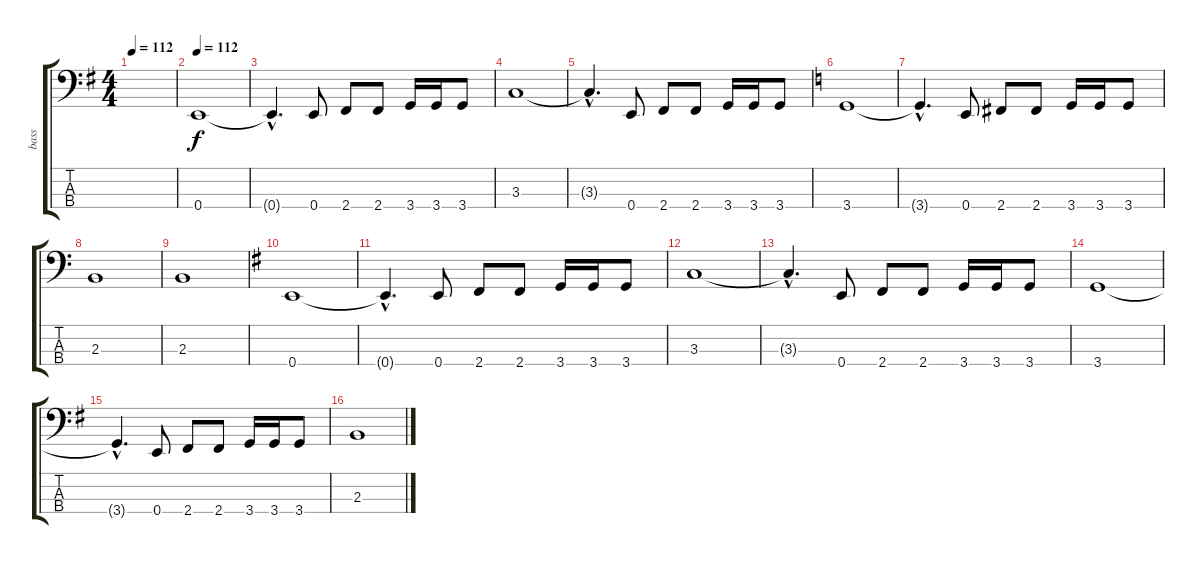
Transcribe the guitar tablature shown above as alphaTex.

\track ("bass" "bass") {instrument electricbassfinger}
\staff {score tabs}
\tuning (G2 D2 A1 E1) {hide}
\ts (4 4)
\tempo 112
\clef f4
\ks g
|
\tempo 112
0.4.1 |
0.4{hac t}.4{d} 0.4.8 2.4.8 2.4.8 3.4.16 3.4.16 3.4.8 |
3.3.1 |
3.3{hac t}.4{d} 0.4.8 2.4.8 2.4.8 3.4.16 3.4.16 3.4.8 |
\ks c
3.4.1 |
3.4{hac t}.4{d} 0.4.8 2.4.8 2.4.8 3.4.16 3.4.16 3.4.8 |
2.3.1 |
2.3.1 |
\ks g
0.4.1 |
0.4{hac t}.4{d} 0.4.8 2.4.8 2.4.8 3.4.16 3.4.16 3.4.8 |
3.3.1 |
3.3{hac t}.4{d} 0.4.8 2.4.8 2.4.8 3.4.16 3.4.16 3.4.8 |
3.4.1 |
3.4{hac t}.4{d} 0.4.8 2.4.8 2.4.8 3.4.16 3.4.16 3.4.8 |
2.3.1
